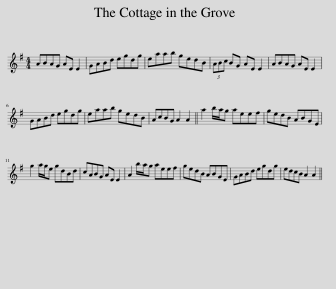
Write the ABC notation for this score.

X:1
L:1/8
M:4/4
I:linebreak $
K:G
V:1 treble
V:1
 ABAG AE E2 | GABd egdg | eaab gedB | (3ABc BG AE E2 | ABAG AE E2 |$ %5
 GABd egdg | eaab gedB | AcBG A2 A2 || a2 b/a/g aeef | gedB ABGE |$ %10
 g2 a/g/e gdBd | cABG AE E2 | A2 b/a/g aeef | gedB ABGE | GABd egdg | %15
 edcB A2 A2 || %16
